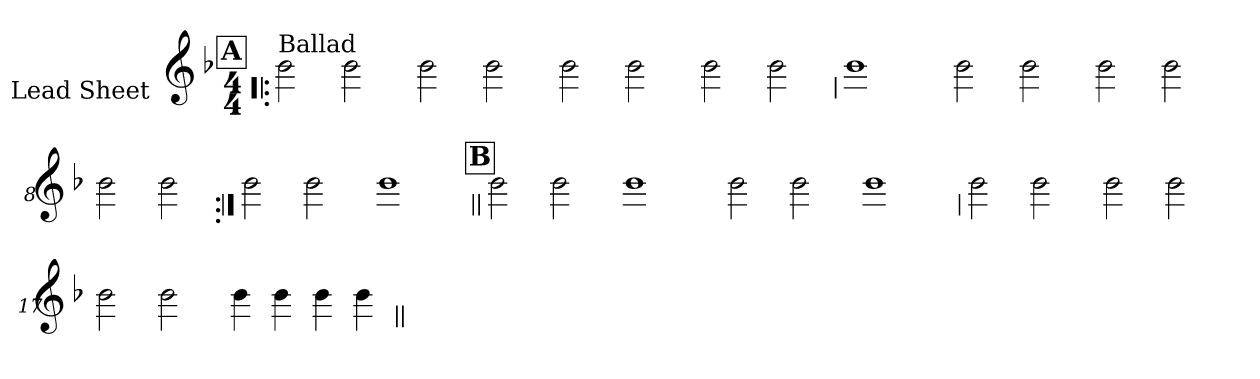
**kern
*part1
*staff1
*I"Lead Sheet
*stria0
*clefG2
*k[b-]
*F:
*M4/4
!!LO:REH:place=s1:a:t=A
=1!|:
!LO:TX:a:t=Ballad
2b-
2b-
=2-
2b-
2b-
=3-
2b-
2b-
=4-
2b-
2b-
!!LO:LB:g=z
=5
1b-
=6-
2b-
2b-
=7-
2b-
2b-
=8-
2b-
2b-
!!LO:LB:g=z
=9:|!
2b-
2b-
=10-
1b-
!!LO:LB:g=z
!!LO:REH:place=s1:a:t=B
=11||
2b-
2b-
=12-
1b-
=13-
2b-
2b-
=14-
1b-
!!LO:LB:g=z
=15
2b-
2b-
=16-
2b-
2b-
=17-
2b-
2b-
=18-
4b-
4b-
4b-
4b-
=||
*-
